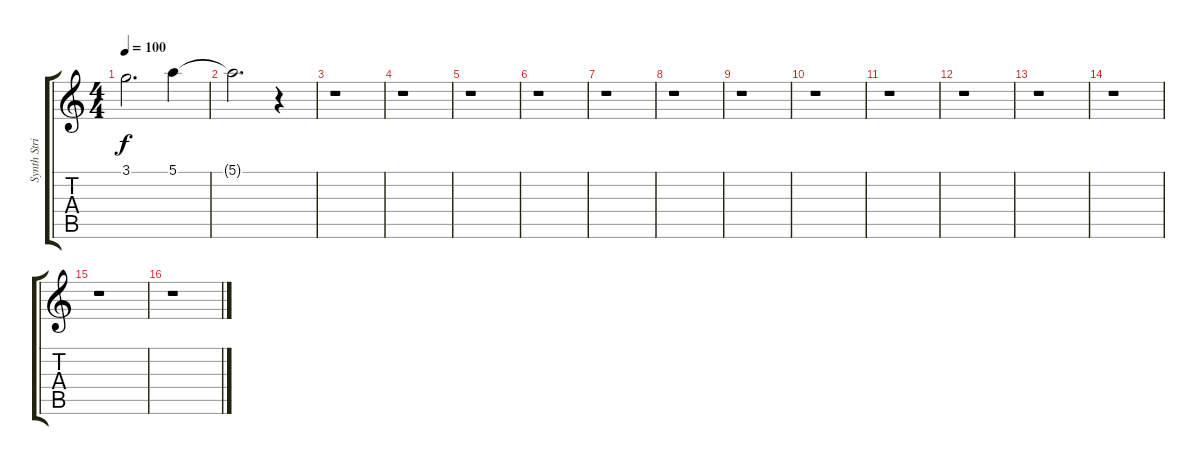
\track ("Synth Strings 2" "Synth Stri") {instrument electricguitarmuted}
\staff {score tabs}
\tuning (E4 B3 G3 D3 A2 E2) {hide}
\ts (4 4)
\tempo 100
\clef g2
\ks c
3.1{t}.2{d dy f} 5.1.4 |
5.1{t}.2{d} r.4 |
r.1 |
r.1 |
r.1 |
r.1 |
r.1 |
r.1 |
r.1 |
r.1 |
r.1 |
r.1 |
r.1 |
r.1 |
r.1 |
r.1
